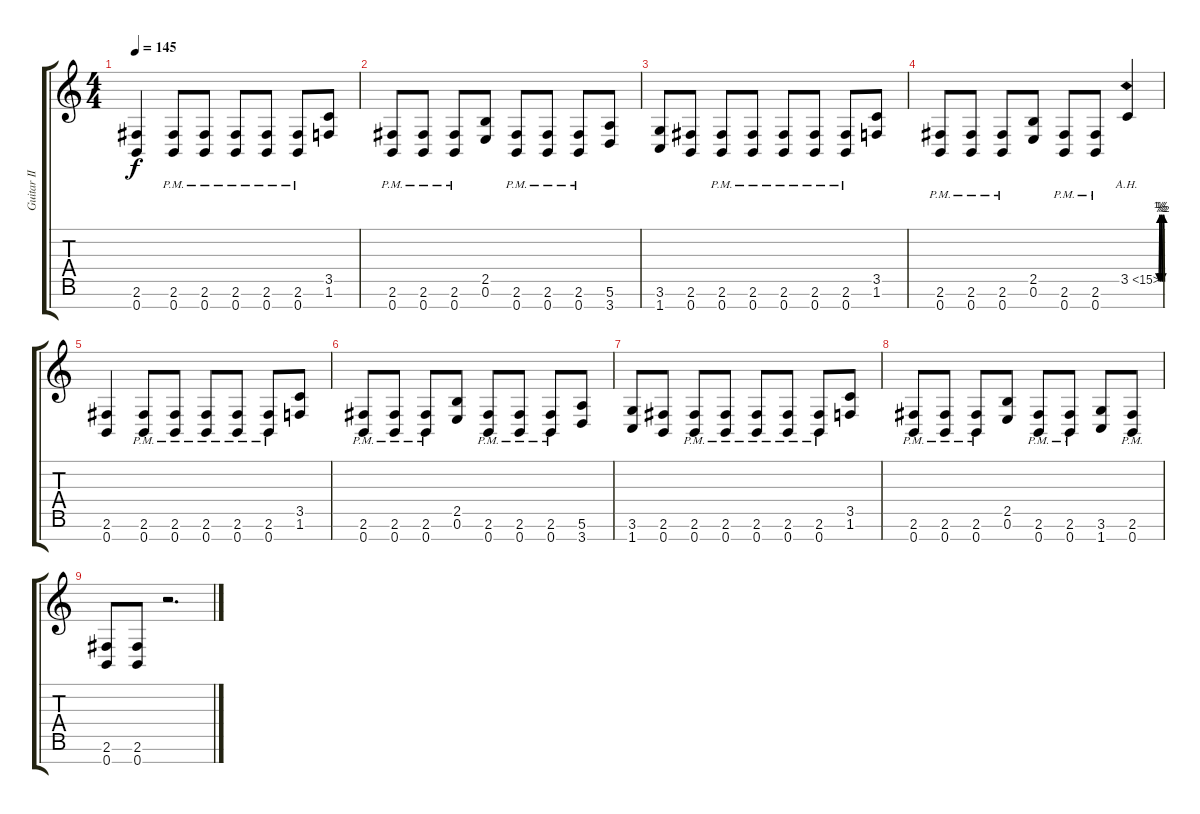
\track ("Guitar II" "Guitar II") {instrument distortionguitar}
\staff {score tabs}
\tuning (E4 B3 G3 D3 A2 E2 B1) {hide}
\ts (4 4)
\tempo 145
\clef g2
\ks c
(2.6 0.7).4{dy f} (2.6{pm} 0.7{pm}).8 (2.6{pm} 0.7{pm}).8 (2.6{pm} 0.7{pm}).8 (2.6{pm} 0.7{pm}).8 (2.6{pm} 0.7{pm}).8 (3.5 1.6).8 |
(2.6{pm} 0.7{pm}).8 (2.6{pm} 0.7{pm}).8 (2.6{pm} 0.7{pm}).8 (2.5 0.6).8 (2.6{pm} 0.7{pm}).8 (2.6{pm} 0.7{pm}).8 (2.6{pm} 0.7{pm}).8 (5.6 3.7).8 |
(3.6 1.7).8 (2.6 0.7).8 (2.6{pm} 0.7{pm}).8 (2.6{pm} 0.7{pm}).8 (2.6{pm} 0.7{pm}).8 (2.6{pm} 0.7{pm}).8 (2.6{pm} 0.7{pm}).8 (3.5 1.6).8 |
(2.6{pm} 0.7{pm}).8 (2.6{pm} 0.7{pm}).8 (2.6{pm} 0.7{pm}).8 (2.5 0.6).8 (2.6{pm} 0.7{pm}).8 (2.6{pm} 0.7{pm}).8 3.5{be (custom 0 0 10 2 20 0 30 2 40 0 50 2 60 0) ah 12}.4 |
(2.6 0.7).4 (2.6{pm} 0.7{pm}).8 (2.6{pm} 0.7{pm}).8 (2.6{pm} 0.7{pm}).8 (2.6{pm} 0.7{pm}).8 (2.6{pm} 0.7{pm}).8 (3.5 1.6).8 |
(2.6{pm} 0.7{pm}).8 (2.6{pm} 0.7{pm}).8 (2.6{pm} 0.7{pm}).8 (2.5 0.6).8 (2.6{pm} 0.7{pm}).8 (2.6{pm} 0.7{pm}).8 (2.6{pm} 0.7{pm}).8 (5.6 3.7).8 |
(3.6 1.7).8 (2.6 0.7).8 (2.6{pm} 0.7{pm}).8 (2.6{pm} 0.7{pm}).8 (2.6{pm} 0.7{pm}).8 (2.6{pm} 0.7{pm}).8 (2.6{pm} 0.7{pm}).8 (3.5 1.6).8 |
(2.6{pm} 0.7{pm}).8 (2.6{pm} 0.7{pm}).8 (2.6{pm} 0.7{pm}).8 (2.5 0.6).8 (2.6{pm} 0.7{pm}).8 (2.6 0.7{pm}).8 (3.6 1.7).8 (2.6{pm} 0.7{pm}).8 |
(2.6 0.7).8 (2.6 0.7).8 r.2{d}
